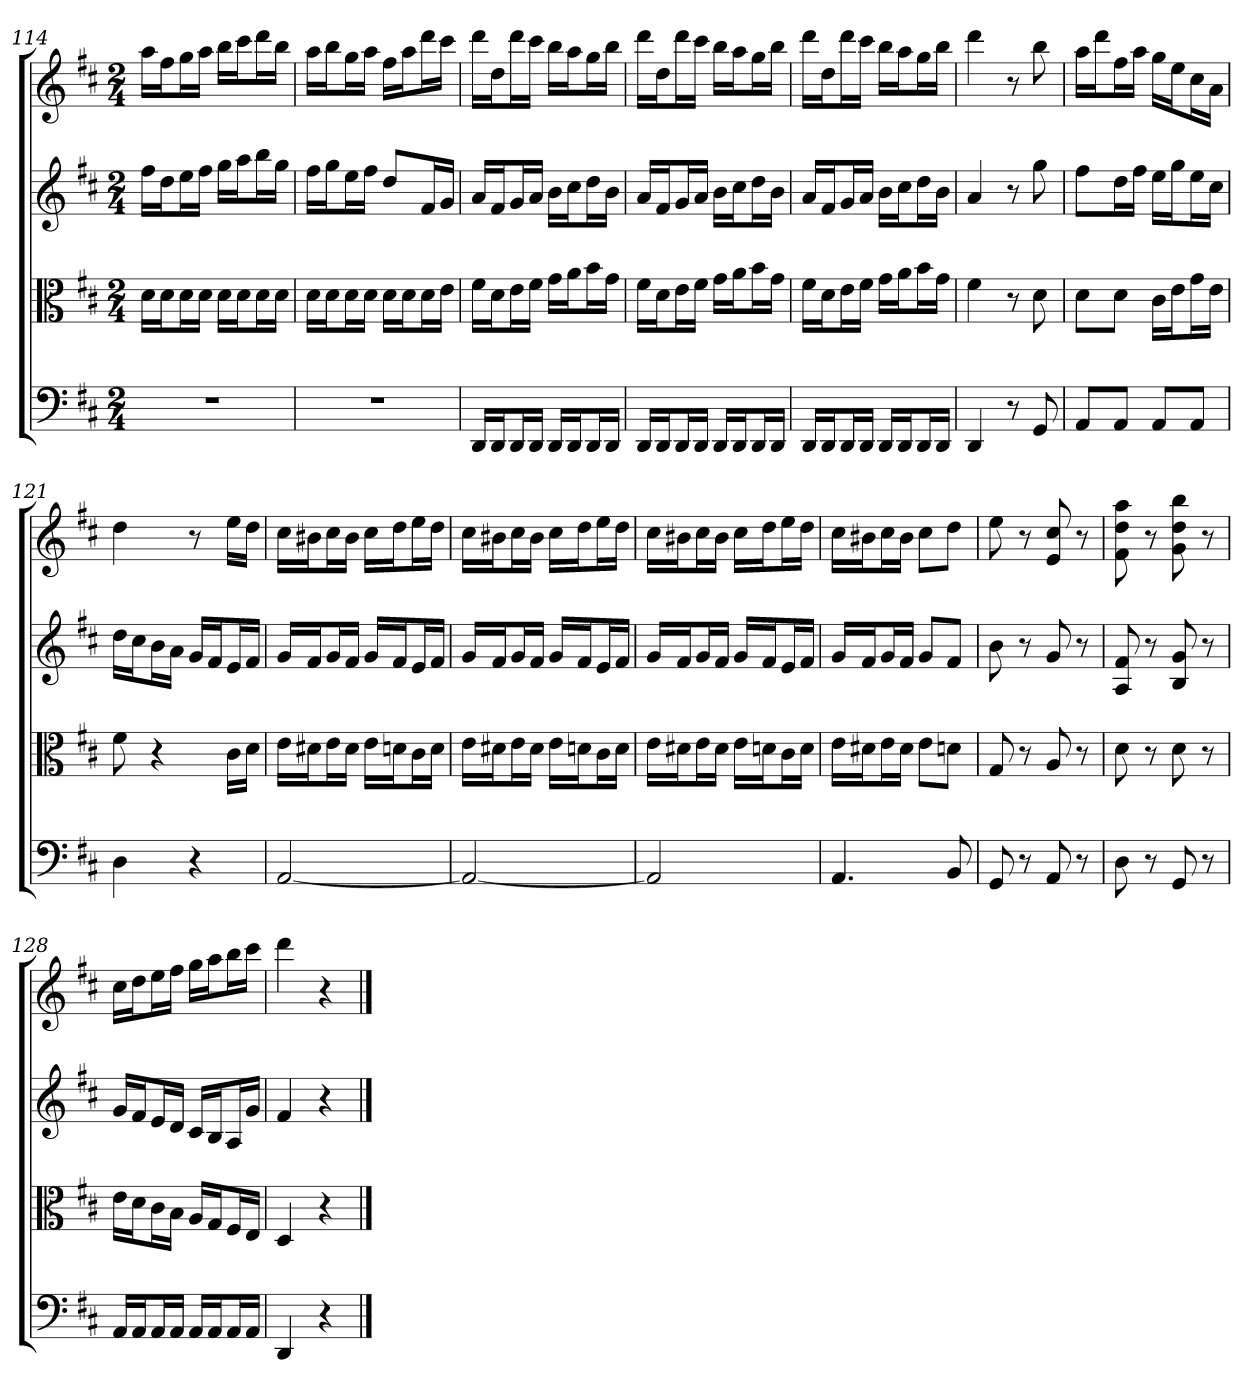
**kern	**kern	**kern	**kern
*part4	*part3	*part2	*part1
*staff4	*staff3	*staff2	*staff1
*clefF4	*clefC3	*	*
*k[f#c#]	*k[f#c#]	*k[f#c#]	*k[f#c#]
*D:	*D:	*D:	*D:
*M2/4	*M2/4	*M2/4	*M2/4
=114	=114	=114	=114
2r	16d\LL	16ff#LL	16aaLL
.	16d\J	16ddJ	16ff#J
.	16d\L	16eeL	16ggL
.	16d\JJ	16ff#JJ	16aaJJ
.	16d\LL	16ggLL	16bbLL
.	16d\J	16aaJ	16ccc#J
.	16d\L	16bbL	16dddL
.	16d\JJ	16ggJJ	16bbJJ
=115	=115	=115	=115
2r	16d\LL	16ff#LL	16aaLL
.	16d\J	16ggJ	16bbJ
.	16d\L	16eeL	16ggL
.	16d\JJ	16ff#JJ	16aaJJ
.	16d\LL	8ddL	16ff#LL
.	16d\J	.	16aaJ
.	16d\L	16f#L	16dddL
.	16e\JJ	16gJJ	16ccc#JJ
=116	=116	=116	=116
16DD/LL	16f#\LL	16aLL	16dddLL
16DD/J	16d\J	16f#J	16ddJ
16DD/L	16e\L	16gL	16dddL
16DD/JJ	16f#\JJ	16aJJ	16ccc#JJ
16DD/LL	16g\LL	16bLL	16bbLL
16DD/J	16a\J	16cc#J	16aaJ
16DD/L	16b\L	16ddL	16ggL
16DD/JJ	16g\JJ	16bJJ	16bbJJ
=117	=117	=117	=117
16DD/LL	16f#\LL	16aLL	16dddLL
16DD/J	16d\J	16f#J	16ddJ
16DD/L	16e\L	16gL	16dddL
16DD/JJ	16f#\JJ	16aJJ	16ccc#JJ
16DD/LL	16g\LL	16bLL	16bbLL
16DD/J	16a\J	16cc#J	16aaJ
16DD/L	16b\L	16ddL	16ggL
16DD/JJ	16g\JJ	16bJJ	16bbJJ
=118	=118	=118	=118
16DD/LL	16f#\LL	16aLL	16dddLL
16DD/J	16d\J	16f#J	16ddJ
16DD/L	16e\L	16gL	16dddL
16DD/JJ	16f#\JJ	16aJJ	16ccc#JJ
16DD/LL	16g\LL	16bLL	16bbLL
16DD/J	16a\J	16cc#J	16aaJ
16DD/L	16b\L	16ddL	16ggL
16DD/JJ	16g\JJ	16bJJ	16bbJJ
=119	=119	=119	=119
4DD	4f#	4a	4ddd
8r	8r	8r	8r
8GG	8d	8gg	8bb
=120	=120	=120	=120
8AA/L	8d\L	8ff#L	16aaLL
.	.	.	16dddJ
8AA/J	8d\J	16ddL	16ff#L
.	.	16ff#JJ	16aaJJ
8AA/L	16c#\LL	16eeLL	16ggLL
.	16e\J	16ggJ	16eeJ
8AA/J	16g\L	16eeL	16cc#L
.	16e\JJ	16cc#JJ	16aJJ
=121	=121	=121	=121
4D	8f#	16ddLL	4dd
.	.	16cc#J	.
.	4r	16bL	.
.	.	16aJJ	.
4r	.	16gLL	8r
.	.	16f#J	.
.	16c#\LL	16eL	16eeLL
.	16d\JJ	16f#JJ	16ddJJ
=122	=122	=122	=122
[2AA	16e\LL	16gLL	16cc#LL
.	16d#X\J	16f#J	16b#XJ
.	16e\L	16gL	16cc#L
.	16d#\JJ	16f#JJ	16b#JJ
.	16e\LL	16gLL	16cc#LL
.	16dn\J	16f#J	16ddJ
.	16c#\L	16eL	16eeL
.	16d\JJ	16f#JJ	16ddJJ
=123	=123	=123	=123
2AA_	16e\LL	16gLL	16cc#LL
.	16d#X\J	16f#J	16b#XJ
.	16e\L	16gL	16cc#L
.	16d#\JJ	16f#JJ	16b#JJ
.	16e\LL	16gLL	16cc#LL
.	16dn\J	16f#J	16ddJ
.	16c#\L	16eL	16eeL
.	16d\JJ	16f#JJ	16ddJJ
=124	=124	=124	=124
2AA]	16e\LL	16gLL	16cc#LL
.	16d#X\J	16f#J	16b#XJ
.	16e\L	16gL	16cc#L
.	16d#\JJ	16f#JJ	16b#JJ
.	16e\LL	16gLL	16cc#LL
.	16dn\J	16f#J	16ddJ
.	16c#\L	16eL	16eeL
.	16d\JJ	16f#JJ	16ddJJ
=125	=125	=125	=125
4.AA	16e\LL	16gLL	16cc#LL
.	16d#X\J	16f#J	16b#XJ
.	16e\L	16gL	16cc#L
.	16d#\JJ	16f#JJ	16b#JJ
.	8e\L	8gL	8cc#L
8BB	8dn\J	8f#J	8ddJ
=126	=126	=126	=126
8GG	8G	8b	8ee
8r	8r	8r	8r
8AA	8A	8g	8e 8cc#
8r	8r	8r	8r
=127	=127	=127	=127
8D	8d	8A 8f#	8f# 8dd 8aa
8r	8r	8r	8r
8GG	8d	8B 8g	8g 8dd 8bb
8r	8r	8r	8r
=128	=128	=128	=128
16AA/LL	16e\LL	16gLL	16cc#LL
16AA/J	16d\J	16f#J	16ddJ
16AA/L	16c#\L	16eL	16eeL
16AA/JJ	16B\JJ	16dJJ	16ff#JJ
16AA/LL	16A/LL	16c#LL	16ggLL
16AA/J	16G/J	16BJ	16aaJ
16AA/L	16F#/L	16AL	16bbL
16AA/JJ	16E/JJ	16gJJ	16ccc#JJ
=129	=129	=129	=129
4DD	4D	4f#	4ddd
4r	4r	4r	4r
==	==	==	==
*-	*-	*-	*-
